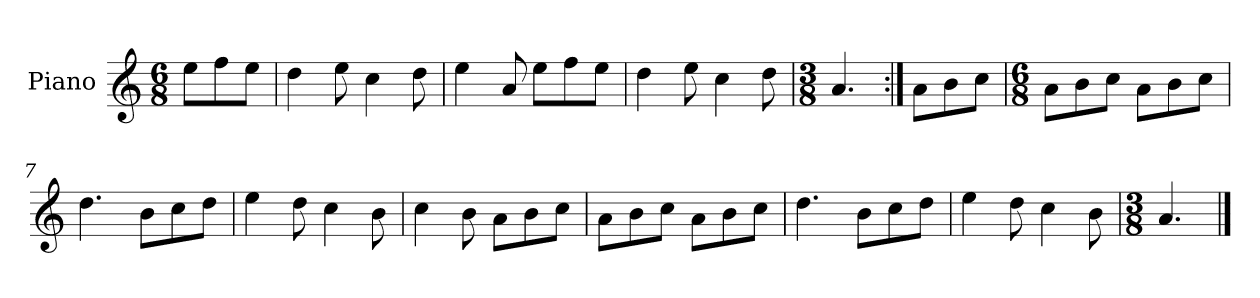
**kern
*part1
*staff1
*I"Piano
*I'Pno.
*clefG2
*k[]
*M6/8
=
8ee\L
8ff\
8ee\J
=1
4dd\
8ee\
4cc\
8dd\
=2
4ee\
8a/
8ee\L
8ff\
8ee\J
=3
4dd\
8ee\
4cc\
8dd\
=4
*M3/8
4.a/
=5:|!
8a\L
8b\
8cc\J
=6
*M6/8
8a\L
8b\
8cc\J
8a\L
8b\
8cc\J
=7
4.dd\
8b\L
8cc\
8dd\J
=8
4ee\
8dd\
4cc\
8b\
=9
4cc\
8b\
8a\L
8b\
8cc\J
!!LO:LB:g=z
=10
8a\L
8b\
8cc\J
8a\L
8b\
8cc\J
=11
4.dd\
8b\L
8cc\
8dd\J
=12
4ee\
8dd\
4cc\
8b\
=13
*M3/8
4.a/
==
*-
